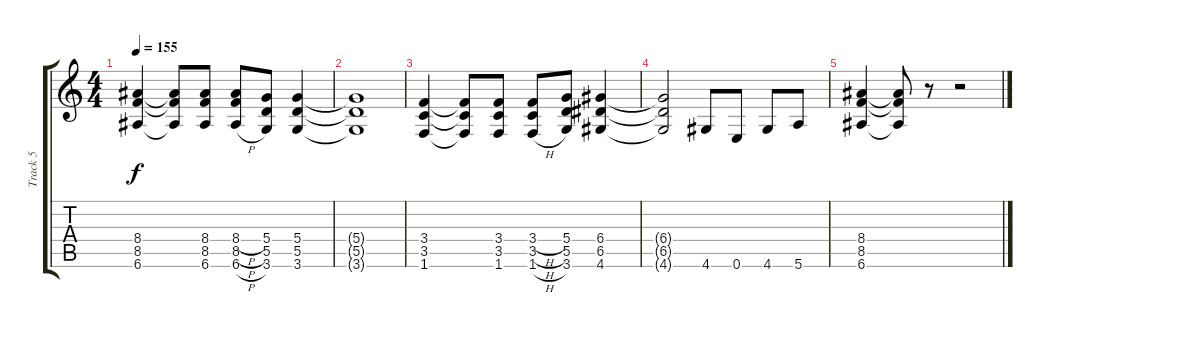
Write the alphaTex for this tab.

\track ("Track 5" "Track 5") {instrument distortionguitar}
\staff {score tabs}
\tuning (E4 B3 G3 D3 A2 E2) {hide}
\ts (4 4)
\tempo 155
\clef g2
\ks c
(8.4 8.5 6.6).4{dy f} (8.4{t} 8.5{t} 6.6{t}).8 (8.4 8.5 6.6).8 (8.4{h} 8.5{h} 6.6{h}).8 (5.4 5.5 3.6).8 (5.4 5.5 3.6).4 |
(5.4{t} 5.5{t} 3.6{t}).1 |
(3.4 3.5 1.6).4 (3.4{t} 3.5{t} 1.6{t}).8 (3.4 3.5 1.6).8 (3.4{h} 3.5{h} 1.6{h}).8 (5.4 5.5 3.6).8 (6.4 6.5 4.6).4 |
(6.4{t} 6.5{t} 4.6{t}).2 4.6.8 0.6.8 4.6.8 5.6.8 |
(8.4 8.5 6.6).4 (8.4{t} 8.5{t} 6.6{t}).8 r.8 r.2
